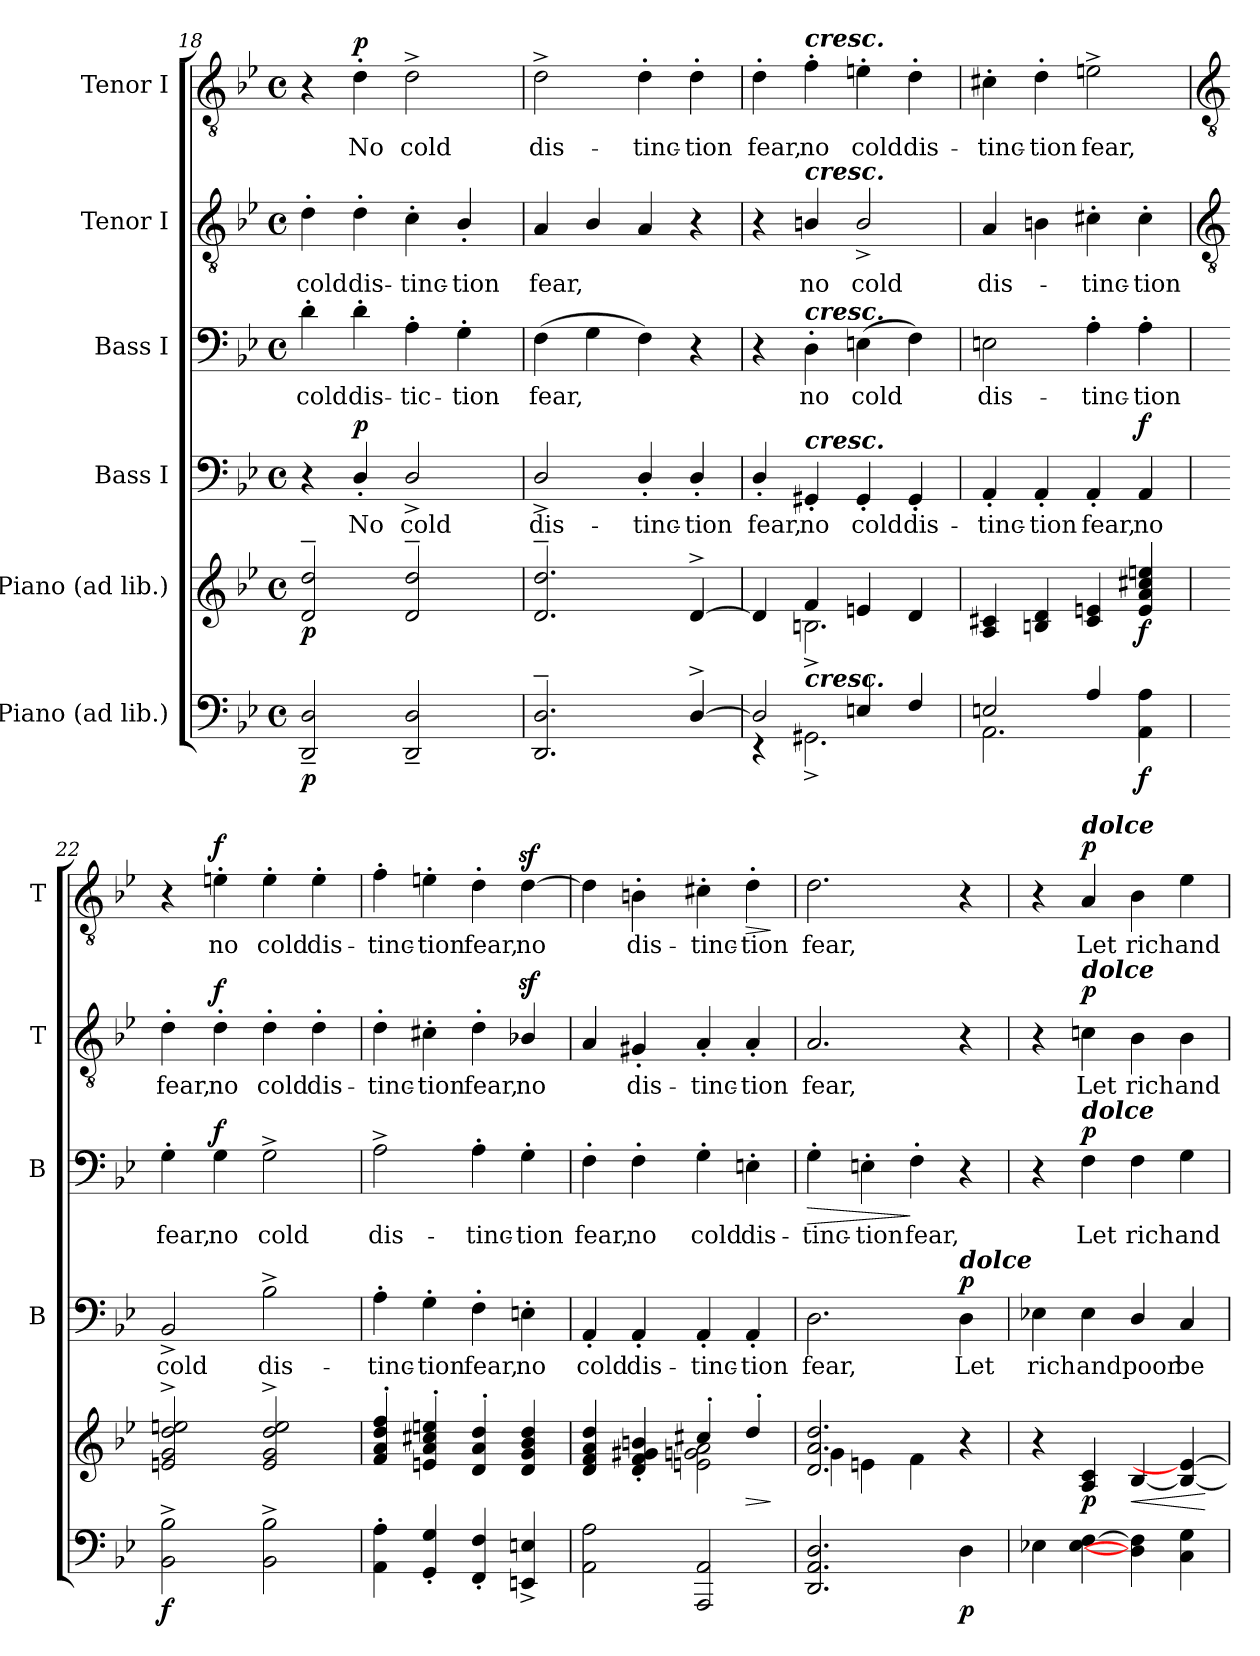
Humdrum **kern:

**kern	**dynam	**kern	**dynam	**kern	**text	**dynam	**kern	**text	**dynam	**kern	**text	**dynam	**kern	**text	**dynam
*part6	*part6	*part5	*part5	*part4	*part4	*part4	*part3	*part3	*part3	*part2	*part2	*part2	*part1	*part1	*part1
*staff6	*staff6	*staff5	*staff5	*staff4	*staff4	*staff4	*staff3	*staff3	*staff3	*staff2	*staff2	*staff2	*staff1	*staff1	*staff1
*I"Piano (ad lib.)	*	*I"Piano (ad lib.)	*	*I"Bass I	*	*	*I"Bass I	*	*	*I"Tenor I	*	*	*I"Tenor I	*	*
*	*	*	*	*I'B	*	*	*I'B	*	*	*I'T	*	*	*I'T	*	*
*clefF4	*	*clefG2	*	*clefF4	*	*	*clefF4	*	*	*clefGv2	*	*	*clefGv2	*	*
*k[b-e-]	*	*k[b-e-]	*	*k[b-e-]	*	*	*k[b-e-]	*	*	*k[b-e-]	*	*	*k[b-e-]	*	*
*B-:	*	*B-:	*	*B-:	*	*	*B-:	*	*	*B-:	*	*	*B-:	*	*
*M4/4	*	*M4/4	*	*M4/4	*	*	*M4/4	*	*	*M4/4	*	*	*M4/4	*	*
*met(c)	*	*met(c)	*	*met(c)	*	*	*met(c)	*	*	*met(c)	*	*	*met(c)	*	*
=18	=18	=18	=18	=18	=18	=18	=18	=18	=18	=18	=18	=18	=18	=18	=18
*^	*	*^	*	*	*	*	*	*	*	*	*	*	*	*	*
!	!	!LO:DY:b	!	!	!LO:DY:b	!	!	!	!	!LO:LY:b	!	!	!LO:LY:b	!	!	!	!
2DD/~ 2D/~	2.ryy	p	2d/~ 2dd/~	1ryy	p	4r	.	.	4d'	cold	.	4d'	cold	.	4r	.	.
!	!	!	!	!	!	!	!LO:LY:b	!LO:DY:b	!	!LO:LY:b	!	!	!LO:LY:b	!	!	!LO:LY:b	!LO:DY:b
.	.	.	.	.	.	4D'/	No	p	4d'	dis-	.	4d'	dis-	.	4d'	No	p
!	!	!	!	!	!	!	!LO:LY:b	!	!	!LO:LY:b	!	!	!LO:LY:b	!	!	!LO:LY:b	!
2DD/~ 2D/~	.	.	2d/~ 2dd/~	.	.	2D^/	cold	.	4A'	-tic-	.	4c'	-tinc-	.	2d^	cold	.
!	!	!	!	!	!	!	!	!	!	!LO:LY:b	!	!	!LO:LY:b	!	!	!	!
.	16ryy	.	.	.	.	.	.	.	4G'	-tion	.	4B-'/	-tion	.	.	.	.
.	8.ryy	.	.	.	.	.	.	.	.	.	.	.	.	.	.	.	.
=19	=19	=19	=19	=19	=19	=19	=19	=19	=19	=19	=19	=19	=19	=19	=19	=19	=19
!	!	!	!	!	!	!	!LO:LY:b	!	!	!LO:LY:b	!	!	!LO:LY:b	!	!	!LO:LY:b	!
2.DD/~ 2.D/~	1ryy	.	2.d/~ 2.dd/~	1ryy	.	2D^/	dis-	.	(>4F	fear,	.	4A	fear,	.	2d^	dis-	.
.	.	.	.	.	.	.	.	.	4G	.	.	4B-/	.	.	.	.	.
!	!	!	!	!	!	!	!LO:LY:b	!	!	!	!	!	!	!	!	!LO:LY:b	!
.	.	.	.	.	.	4D'/	-tinc-	.	4F)	.	.	4A	.	.	4d'	-tinc-	.
!	!	!	!	!	!	!	!LO:LY:b	!	!	!	!	!	!	!	!	!LO:LY:b	!
[4D^/	.	.	[4d^/	.	.	4D'/	-tion	.	4r	.	.	4r	.	.	4d'	-tion	.
=20	=20	=20	=20	=20	=20	=20	=20	=20	=20	=20	=20	=20	=20	=20	=20	=20	=20
!	!	!	!	!	!	!	!LO:LY:b	!	!	!	!	!	!	!	!	!LO:LY:b	!
2D/]	4r	.	4d/]	4ryy	.	4D'/	fear,	.	4r	.	.	4r	.	.	4d'	fear,	.
!	!	!	!	!	!	!	!	!	!	!	!	!	!	!	!LO:TX:a:Bi:t=cresc.	!	!
!	!	!	!	!	!	!	!	!	!	!	!	!LO:TX:a:Bi:t=cresc.	!	!	!	!	!
!	!	!	!	!	!	!	!	!	!LO:TX:a:Bi:t=cresc.	!	!	!	!	!	!	!	!
!	!	!	!	!	!	!LO:TX:a:Bi:t=cresc.	!	!	!	!	!	!	!	!	!	!	!
!	!	!	!LO:TX:b:Bi:t=cresc.	!	!	!	!	!	!	!	!	!	!	!	!	!	!
!	!	!	!	!	!	!	!LO:LY:b	!	!	!LO:LY:b	!	!	!LO:LY:b	!	!	!LO:LY:b	!
.	2.GG#X^\	.	4f/	2.Bn^\	.	4GG#X'	no	.	4D'	no	.	4Bn/	-no	.	4f'	no	.
!	!	!	!	!	!	!	!LO:LY:b	!	!	!LO:LY:b	!	!	!LO:LY:b	!	!	!LO:LY:b	!
4En/	.	.	4en/	.	.	4GG#'	cold	.	(>4En	cold	.	2B^/	cold	.	4en'	cold	.
!	!	!	!	!	!	!	!LO:LY:b	!	!	!	!	!	!	!	!	!LO:LY:b	!
4F/	.	.	4d/	.	.	4GG#'	dis-	.	4F)	.	.	.	.	.	4d'	dis-	.
=21	=21	=21	=21	=21	=21	=21	=21	=21	=21	=21	=21	=21	=21	=21	=21	=21	=21
!	!	!	!	!	!	!	!LO:LY:b	!	!	!LO:LY:b	!	!	!LO:LY:b	!	!	!LO:LY:b	!
2En/	2.AA\	.	4A/ 4c#X/	1ryy	.	4AA'	tinc-	.	2En	-dis-	.	4A	dis-	.	4c#X'	tinc-	.
!	!	!	!	!	!	!	!LO:LY:b	!	!	!	!	!	!	!	!	!LO:LY:b	!
.	.	.	4Bn/ 4d/	.	.	4AA'	-tion	.	.	.	.	4Bn	.	.	4d'	-tion	.
!	!	!	!	!	!	!	!LO:LY:b	!	!	!LO:LY:b	!	!	!LO:LY:b	!	!	!LO:LY:b	!
4A/	.	.	4c#/ 4en/	.	.	4AA'	fear,	.	4A'	-tinc-	.	4c#X'	tinc-	.	2en^	fear,	.
!	!	!LO:DY:b	!	!	!LO:DY:b	!	!LO:LY:b	!LO:DY:b	!	!LO:LY:b	!	!	!LO:LY:b	!	!	!	!
4ryy	4AA\ 4A\	f	4e/ 4a/ 4cc#X/ 4een/	.	f	4AA	no	f	4A'	-tion	.	4c#'	-tion	.	.	.	.
*v	*v	*	*	*	*	*	*	*	*	*	*	*	*	*	*	*	*
!!LO:LB:g=z
=22	=22	=22	=22	=22	=22	=22	=22	=22	=22	=22	=22	=22	=22	=22	=22	=22
*	*	*	*	*	*	*	*	*	*	*	*clefGv2	*	*	*clefGv2	*	*
*^	*	*	*	*	*	*	*	*	*	*	*	*	*	*	*	*
!	!	!LO:DY:b	!	!	!	!	!LO:LY:b	!	!	!LO:LY:b	!	!	!LO:LY:b	!	!	!	!
*v	*v	*	*	*	*	*	*	*	*	*	*	*	*	*	*	*	*
2BB-\^ 2B-\^	f	2en^ 2g^ 2dd^ 2een^	1ryy	.	2BB-^	cold	.	4G'	fear,	.	4d'	-fear,	.	4r	.	.
!	!	!	!	!	!	!	!	!	!LO:LY:b	!LO:DY:b	!	!LO:LY:b	!LO:DY:b	!	!LO:LY:b	!LO:DY:b
.	.	.	.	.	.	.	.	4G	no	f	4d'	no	f	4en'	no	f
!	!	!	!	!	!	!LO:LY:b	!	!	!LO:LY:b	!	!	!LO:LY:b	!	!	!LO:LY:b	!
2BB-\^ 2B-\^	.	2e^ 2g^ 2dd^ 2ee^	.	.	2B-^	dis-	.	2G^	cold	.	4d'	cold	.	4e'	cold	.
!	!	!	!	!	!	!	!	!	!	!	!	!LO:LY:b	!	!	!LO:LY:b	!
.	.	.	.	.	.	.	.	.	.	.	4d'	dis-	.	4e'	dis-	.
=23	=23	=23	=23	=23	=23	=23	=23	=23	=23	=23	=23	=23	=23	=23	=23	=23
!	!	!	!	!	!	!LO:LY:b	!	!	!LO:LY:b	!	!	!LO:LY:b	!	!	!LO:LY:b	!
4AA' 4A'	.	4f' 4a' 4dd' 4ff'	1ryy	.	4A'	tinc-	.	2A^	-dis-	.	4d'	tinc-	.	4f'	-tinc-	.
!	!	!	!	!	!	!LO:LY:b	!	!	!	!	!	!LO:LY:b	!	!	!LO:LY:b	!
4GG' 4G'	.	4en' 4a' 4cc#X' 4een'	.	.	4G'	-tion	.	.	.	.	4c#X'	-tion	.	4en'	-tion	.
!	!	!	!	!	!	!LO:LY:b	!	!	!LO:LY:b	!	!	!LO:LY:b	!	!	!LO:LY:b	!
4FF' 4F'	.	4d' 4a' 4dd'	.	.	4F'	fear,	.	4A'	-tinc-	.	4d'	fear,	.	4d'	fear,	.
!	!	!	!	!	!	!LO:LY:b	!	!	!LO:LY:b	!	!	!LO:LY:b	!	!	!LO:LY:b	!
4EEn^ 4En^	.	4d 4g 4b- 4dd	.	.	4En'	no	.	4G'	-tion	.	4B-Xz</	no	.	[4dz<	no	.
=24	=24	=24	=24	=24	=24	=24	=24	=24	=24	=24	=24	=24	=24	=24	=24	=24
!	!	!	!	!	!	!LO:LY:b	!	!	!LO:LY:b	!	!	!	!	!	!	!
2AA 2A	.	4d 4f 4a 4dd	2ryy	.	4AA'	-cold	.	4F'	fear,	.	4A	.	.	4d]	.	.
!	!	!	!	!	!	!LO:LY:b	!	!	!LO:LY:b	!	!	!LO:LY:b	!	!	!LO:LY:b	!
.	.	4d' 4f' 4g#X' 4bn'	.	.	4AA'	dis-	.	4F'	no	.	4G#X'	dis-	.	4Bn'	dis-	.
!	!	!	!	!	!	!LO:LY:b	!	!	!LO:LY:b	!	!	!LO:LY:b	!	!	!LO:LY:b	!
2AAA 2AA	.	4cc#X'	2en\ 2gn\ 2a\	.	4AA'	-tinc-	.	4G'	cold	.	4A'	-tinc-	.	4c#X'	-tinc-	.
!	!	!	!	!LO:HP:b	!	!LO:LY:b	!	!	!LO:LY:b	!	!	!LO:LY:b	!	!	!LO:LY:b	!LO:HP:b
.	.	4dd'	.	>	4AA'	-tion	.	4En'	dis-	.	4A'	-tion	.	4d'	-tion	>
*	*	*v	*v	*	*	*	*	*	*	*	*	*	*	*	*	*
.	.	.	]	.	.	.	.	.	.	.	.	.	.	.	]
=25	=25	=25	=25	=25	=25	=25	=25	=25	=25	=25	=25	=25	=25	=25	=25
*	*	*^	*	*	*	*	*	*	*	*	*	*	*	*	*
!	!	!	!	!	!	!LO:LY:b	!	!	!LO:LY:b	!LO:HP:b	!	!LO:LY:b	!	!	!LO:LY:b	!
2.DD 2.AA 2.D	.	2.d 2.a 2.dd	4g\	.	2.D	fear,	.	4G'	tinc-	>	2.A	fear,	.	2.d	fear,	.
!	!	!	!	!	!	!	!	!	!LO:LY:b	!	!	!	!	!	!	!
.	.	.	4en\	.	.	.	.	4En'	-tion	.	.	.	.	.	.	.
!	!	!	!	!	!	!	!	!	!LO:LY:b	!	!	!	!	!	!	!
.	.	.	4f\	.	.	.	.	4F'	fear,	]	.	.	.	.	.	.
!	!	!	!	!	!LO:TX:a:Bi:t=dolce	!	!	!	!	!	!	!	!	!	!	!
!	!LO:DY:b	!	!	!	!	!LO:LY:b	!LO:DY:b	!	!	!	!	!	!	!	!	!
4D	p	4r	4ryy	.	4D	Let	p	4r	.	.	4r	.	.	4r	.	.
=26	=26	=26	=26	=26	=26	=26	=26	=26	=26	=26	=26	=26	=26	=26	=26	=26
!	!	!	!	!	!	!LO:LY:b	!	!	!	!	!	!	!	!	!	!
4E-X	.	4r	1ryy	.	4E-X	rich	.	4r	.	.	4r	.	.	4r	.	.
!	!	!	!	!	!	!	!	!	!	!	!	!	!	!LO:TX:a:Bi:t=dolce	!	!
!	!	!	!	!	!	!	!	!	!	!	!LO:TX:a:Bi:t=dolce	!	!	!	!	!
!	!	!	!	!	!	!	!	!LO:TX:a:Bi:t=dolce	!	!	!	!	!	!	!	!
!	!	!	!	!LO:DY:b	!	!LO:LY:b	!	!	!LO:LY:b	!LO:DY:b	!	!LO:LY:b	!LO:DY:b	!	!LO:LY:b	!LO:DY:b
[4E- [4F	.	4A 4c	.	p	4E-	and	.	4F	Let	p	4cn	Let	p	4A	Let	p
!	!	!	!	!LO:HP:b	!	!LO:LY:b	!	!	!LO:LY:b	!	!	!LO:LY:b	!	!	!LO:LY:b	!
4D\] 4F\]	.	[4B-	.	<	4D/	poor	.	4F	rich	.	4B-	rich	.	4B-	rich	.
!	!	!	!	!	!	!LO:LY:b	!	!	!LO:LY:b	!	!	!LO:LY:b	!	!	!LO:LY:b	!
4C 4G	.	4B-_ 4e-_	.	.	4C	be	.	4G	and	.	4B-	and	.	4e-	and	.
*	*	*v	*v	*	*	*	*	*	*	*	*	*	*	*	*	*
.	.	.	[	.	.	.	.	.	.	.	.	.	.	.	.
=	=	=	=	=	=	=	=	=	=	=	=	=	=	=	=
*-	*-	*-	*-	*-	*-	*-	*-	*-	*-	*-	*-	*-	*-	*-	*-
